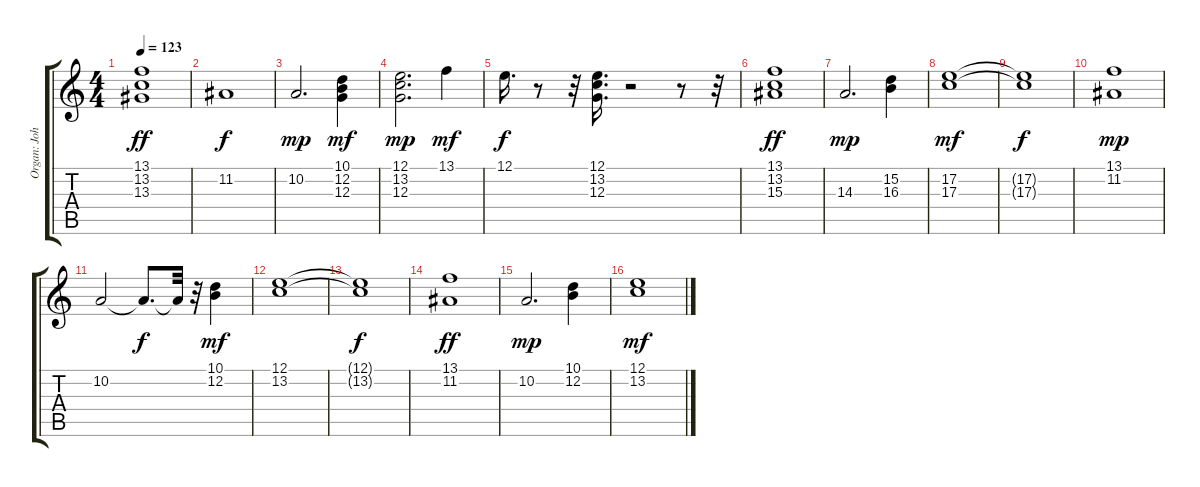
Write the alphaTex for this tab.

\track ("Organ: John Mahoney" "Organ: Joh") {instrument rockorgan}
\staff {score tabs}
\tuning (E4 B3 G3 D3 A2 E2) {hide}
\ts (4 4)
\tempo 123
\clef g2
\ks c
(13.1 13.2 13.3).1{dy ff} |
11.2.1{dy f} |
10.2.2{d dy mp} (10.1 12.2 12.3).4{dy mf} |
(12.1 13.2 12.3).2{d dy mp} 13.1.4{dy mf} |
12.1.16{d dy f} r.8 r.32 (12.1 13.2 12.3).16{d} r.2 r.8 r.32 |
(13.1 13.2 15.3).1{dy ff} |
14.3.2{d dy mp} (15.2 16.3).4 |
(17.2 17.3).1{dy mf} |
(17.2{t} 17.3{t}).1{dy f} |
(13.1 11.2).1{dy mp} |
10.2.2 10.2{t}.8{d dy f} 10.2{t}.32 r.32 (10.1 12.2).4{dy mf} |
(12.1 13.2).1 |
(12.1{t} 13.2{t}).1{dy f} |
(13.1 11.2).1{dy ff} |
10.2.2{d dy mp} (10.1 12.2).4 |
(12.1 13.2).1{dy mf}
